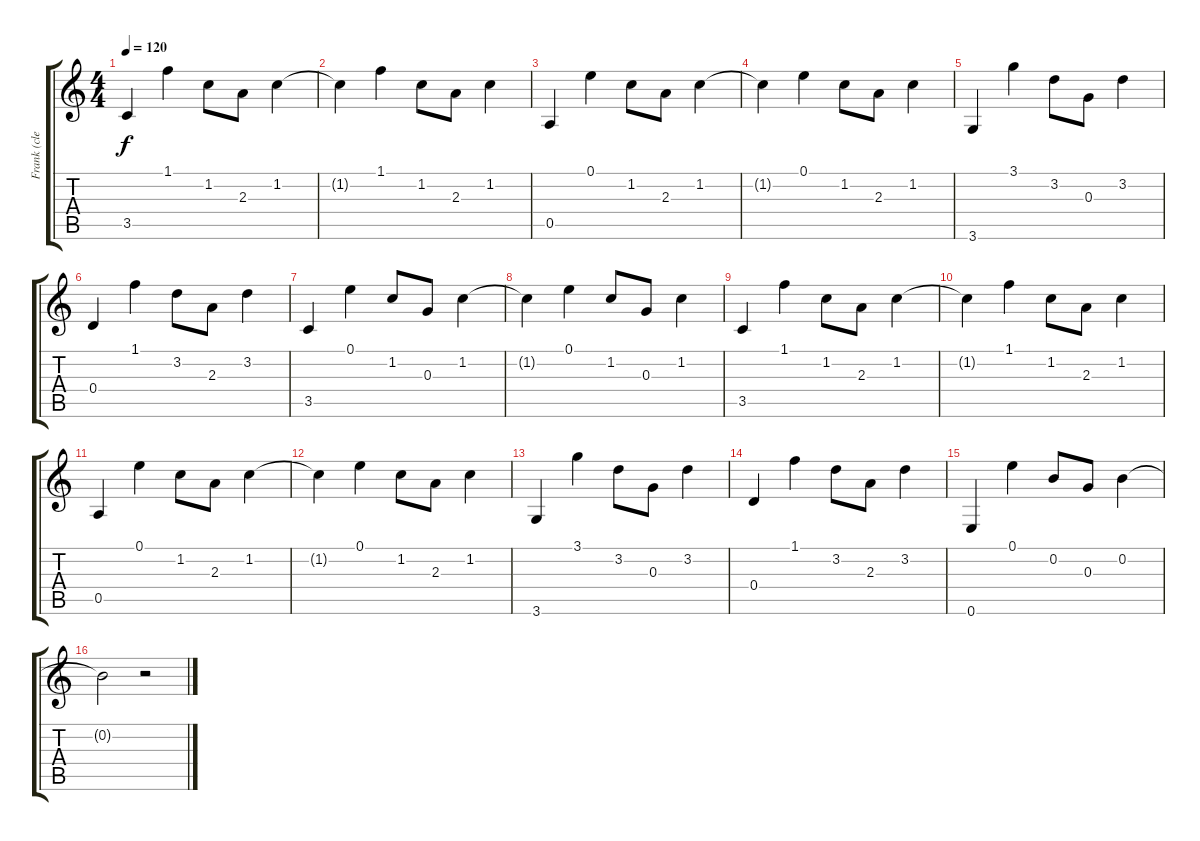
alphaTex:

\track ("Frank (clean)" "Frank (cle") {instrument electricguitarclean}
\staff {score tabs}
\tuning (E4 B3 G3 D3 A2 E2) {hide}
\ts (4 4)
\tempo 120
\clef g2
\ks c
3.5.4{dy f} 1.1.4 1.2.8 2.3.8 1.2.4 |
1.2{t}.4 1.1.4 1.2.8 2.3.8 1.2.4 |
0.5.4 0.1.4 1.2.8 2.3.8 1.2.4 |
1.2{t}.4 0.1.4 1.2.8 2.3.8 1.2.4 |
3.6.4 3.1.4 3.2.8 0.3.8 3.2.4 |
0.4.4 1.1.4 3.2.8 2.3.8 3.2.4 |
3.5.4 0.1.4 1.2.8 0.3.8 1.2.4 |
1.2{t}.4 0.1.4 1.2.8 0.3.8 1.2.4 |
3.5.4 1.1.4 1.2.8 2.3.8 1.2.4 |
1.2{t}.4 1.1.4 1.2.8 2.3.8 1.2.4 |
0.5.4 0.1.4 1.2.8 2.3.8 1.2.4 |
1.2{t}.4 0.1.4 1.2.8 2.3.8 1.2.4 |
3.6.4 3.1.4 3.2.8 0.3.8 3.2.4 |
0.4.4 1.1.4 3.2.8 2.3.8 3.2.4 |
0.6.4 0.1.4 0.2.8 0.3.8 0.2.4 |
0.2{t}.2 r.2
